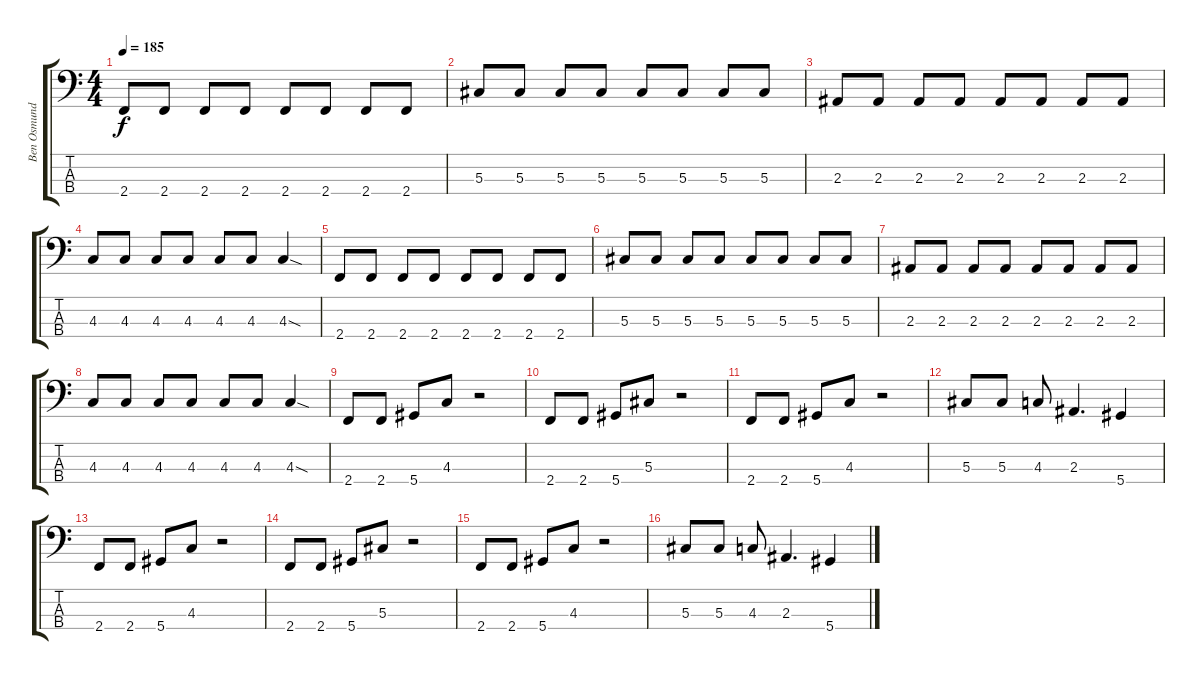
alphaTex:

\track ("Ben Osmundson" "Ben Osmund") {instrument electricbassfinger}
\staff {score tabs}
\tuning (Gb2 Db2 Ab1 Eb1) {hide}
\ts (4 4)
\tempo 185
\clef f4
\ks c
2.4.8{dy f} 2.4.8 2.4.8 2.4.8 2.4.8 2.4.8 2.4.8 2.4.8 |
5.3.8 5.3.8 5.3.8 5.3.8 5.3.8 5.3.8 5.3.8 5.3.8 |
2.3.8 2.3.8 2.3.8 2.3.8 2.3.8 2.3.8 2.3.8 2.3.8 |
4.3.8 4.3.8 4.3.8 4.3.8 4.3.8 4.3.8 4.3{sod}.4 |
2.4.8 2.4.8 2.4.8 2.4.8 2.4.8 2.4.8 2.4.8 2.4.8 |
5.3.8 5.3.8 5.3.8 5.3.8 5.3.8 5.3.8 5.3.8 5.3.8 |
2.3.8 2.3.8 2.3.8 2.3.8 2.3.8 2.3.8 2.3.8 2.3.8 |
4.3.8 4.3.8 4.3.8 4.3.8 4.3.8 4.3.8 4.3{sod}.4 |
2.4.8 2.4.8 5.4.8 4.3.8 r.2 |
2.4.8 2.4.8 5.4.8 5.3.8 r.2 |
2.4.8 2.4.8 5.4.8 4.3.8 r.2 |
5.3.8 5.3.8 4.3.8 2.3.4{d} 5.4.4 |
2.4.8 2.4.8 5.4.8 4.3.8 r.2 |
2.4.8 2.4.8 5.4.8 5.3.8 r.2 |
2.4.8 2.4.8 5.4.8 4.3.8 r.2 |
5.3.8 5.3.8 4.3.8 2.3.4{d} 5.4.4
